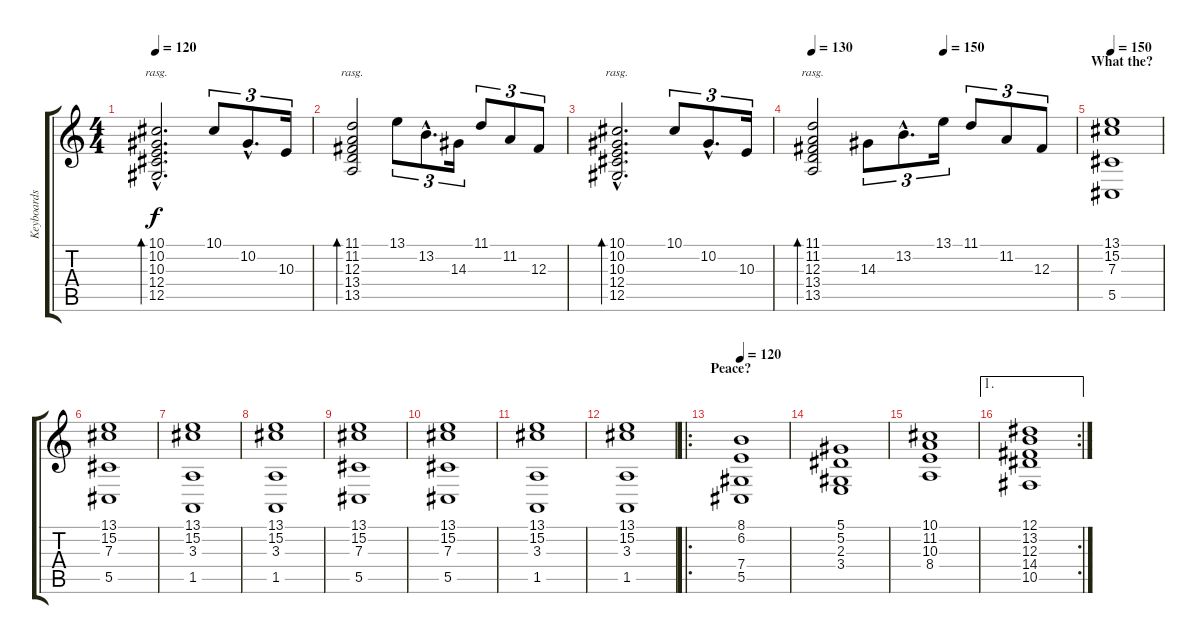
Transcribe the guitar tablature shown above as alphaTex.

\track ("Keyboards" "Keyboards") {instrument stringensemble1}
\staff {score tabs}
\tuning (Eb4 Bb3 Gb3 Db3 Ab2 Db2) {hide}
\ts (4 4)
\tempo 120
\clef g2
\ks c
(10.1{hac} 10.2{hac} 10.3{hac} 12.4{hac} 12.5{hac}).2{d bd 240 rasg ii dy f instrument acousticguitarnylon} 10.1.8{tu (3 2)} 10.2{hac}.8{d tu (3 2)} 10.3.16{tu (3 2)} |
(11.1 11.2 12.3 13.4 13.5).2{bd 240 rasg ii} 13.1.8{tu (3 2)} 13.2{hac}.8{d tu (3 2)} 14.3.16{tu (3 2)} 11.1.8{tu (3 2)} 11.2.8{tu (3 2)} 12.3.8{tu (3 2)} |
(10.1{hac} 10.2{hac} 10.3{hac} 12.4{hac} 12.5{hac}).2{d bd 240 rasg ii instrument acousticguitarnylon} 10.1.8{tu (3 2)} 10.2{hac}.8{d tu (3 2)} 10.3.16{tu (3 2)} |
\tempo 130
\tempo (150 0.5)
(11.1 11.2 12.3 13.4 13.5).2{bd 240 rasg ii} 14.3.8{tu (3 2)} 13.2{hac}.8{d tu (3 2)} 13.1.16{tu (3 2)} 11.1.8{tu (3 2)} 11.2.8{tu (3 2)} 12.3.8{tu (3 2)} |
\section ("" "What the?")
\tempo 150
(13.1 15.2 7.3 5.5).1{instrument stringensemble1} |
(13.1 15.2 7.3 5.5).1 |
(13.1 15.2 3.3 1.5).1 |
(13.1 15.2 3.3 1.5).1 |
(13.1 15.2 7.3 5.5).1 |
(13.1 15.2 7.3 5.5).1 |
(13.1 15.2 3.3 1.5).1 |
(13.1 15.2 3.3 1.5).1 |
\ro
\section ("" "Peace?")
\tempo 120
(8.1 6.2 7.4 5.5).1 |
(5.1 5.2 2.3 3.4).1 |
(10.1 11.2 10.3 8.4).1 |
\ae 1
\rc 2
(12.1 13.2 12.3 14.4 10.5).1
